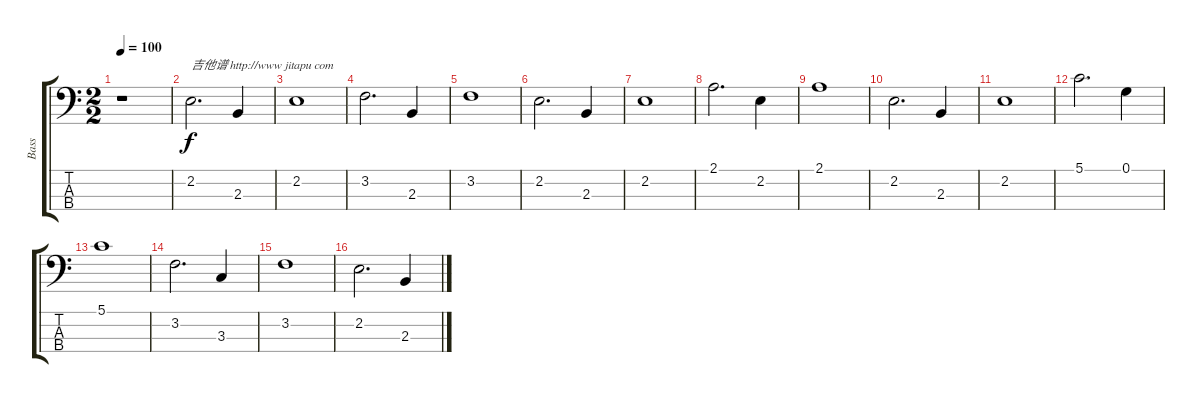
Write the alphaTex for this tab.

\track ("Bass" "Bass") {instrument electricbasspick}
\staff {score tabs}
\tuning (G2 D2 A1 E1) {hide}
\ts (2 2)
\tempo 100
\clef f4
\ks c
r.1{dy f instrument electricbasspick} |
2.2.2{d txt "吉他谱 http://www jitapu com"} 2.3.4 |
2.2.1 |
3.2.2{d} 2.3.4 |
3.2.1 |
2.2.2{d} 2.3.4 |
2.2.1 |
2.1.2{d} 2.2.4 |
2.1.1 |
2.2.2{d} 2.3.4 |
2.2.1 |
5.1.2{d} 0.1.4 |
5.1.1 |
3.2.2{d} 3.3.4 |
3.2.1 |
2.2.2{d} 2.3.4
